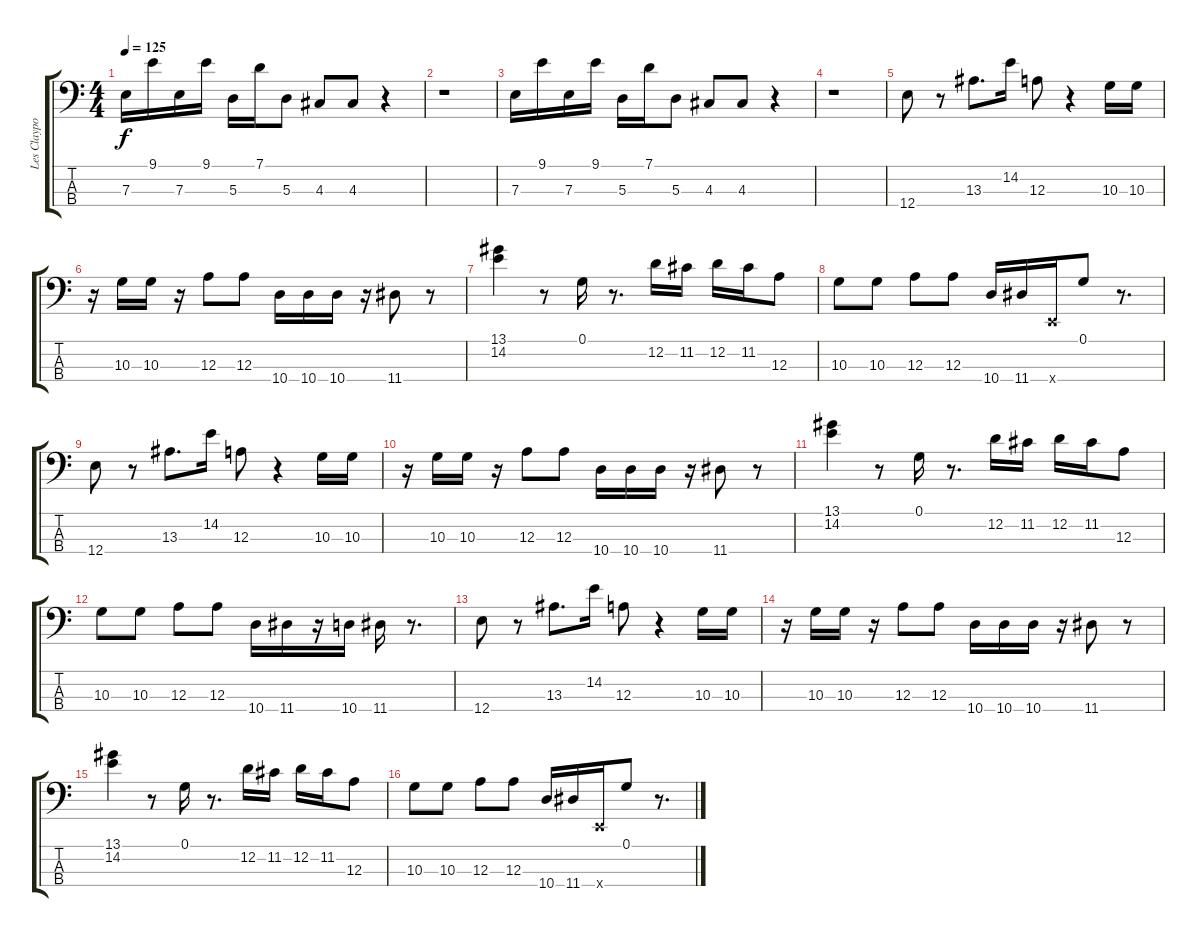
\track ("Les Claypool (Bass)" "Les Claypo") {instrument slapbass1}
\staff {score tabs}
\tuning (G2 D2 A1 E1) {hide}
\ts (4 4)
\tempo 125
\clef f4
\ks c
7.3.16{dy f} 9.1.16 7.3.16 9.1.16 5.3.16 7.1.16 5.3.8 4.3.8 4.3.8 r.4 |
r.1 |
7.3.16 9.1.16 7.3.16 9.1.16 5.3.16 7.1.16 5.3.8 4.3.8 4.3.8 r.4 |
r.1 |
12.4.8 r.8 13.3.8{d} 14.2.16 12.3.8 r.4 10.3.16 10.3.16 |
r.16 10.3.16 10.3.16 r.16 12.3.8 12.3.8 10.4.16 10.4.16 10.4.16 r.16 11.4.8 r.8 |
(13.1 14.2).4 r.8 0.1.16 r.8{d} 12.2.16 11.2.16 12.2.16 11.2.16 12.3.8 |
10.3.8 10.3.8 12.3.8 12.3.8 10.4.16 11.4.16 0.4{x}.16 0.1.8 r.8{d} |
12.4.8 r.8 13.3.8{d} 14.2.16 12.3.8 r.4 10.3.16 10.3.16 |
r.16 10.3.16 10.3.16 r.16 12.3.8 12.3.8 10.4.16 10.4.16 10.4.16 r.16 11.4.8 r.8 |
(13.1 14.2).4 r.8 0.1.16 r.8{d} 12.2.16 11.2.16 12.2.16 11.2.16 12.3.8 |
10.3.8 10.3.8 12.3.8 12.3.8 10.4.16 11.4.16 r.16 10.4.16 11.4.16 r.8{d} |
12.4.8 r.8 13.3.8{d} 14.2.16 12.3.8 r.4 10.3.16 10.3.16 |
r.16 10.3.16 10.3.16 r.16 12.3.8 12.3.8 10.4.16 10.4.16 10.4.16 r.16 11.4.8 r.8 |
(13.1 14.2).4 r.8 0.1.16 r.8{d} 12.2.16 11.2.16 12.2.16 11.2.16 12.3.8 |
10.3.8 10.3.8 12.3.8 12.3.8 10.4.16 11.4.16 0.4{x}.16 0.1.8 r.8{d}
